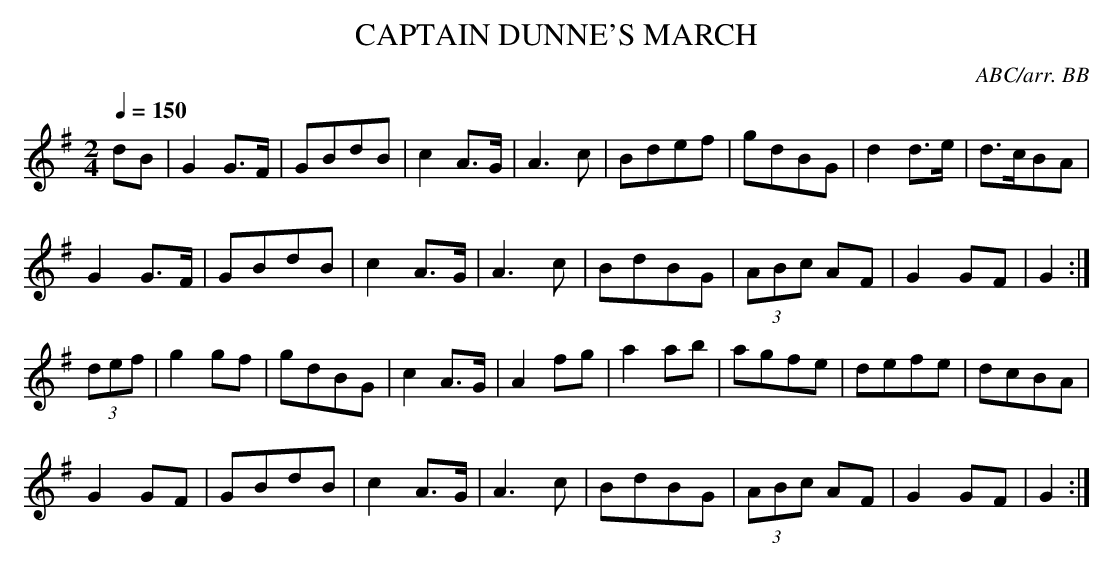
X:1
T:CAPTAIN DUNNE'S MARCH
C:ABC/arr. BB
Q:1/4=150
L:1/8
M:2/4
K:G
dB|G2G>F|GBdB|c2A>G|A3c|Bdef|gdBG|d2d>e|d>cBA|
G2G>F|GBdB|c2A>G|A3c|BdBG|(3ABc AF|G2GF|G2:|
(3def|g2gf|gdBG|c2A>G|A2fg|a2ab|agfe|defe|dcBA|
G2GF|GBdB|c2A>G|A3c|BdBG|(3ABc AF|G2GF|G2:|
